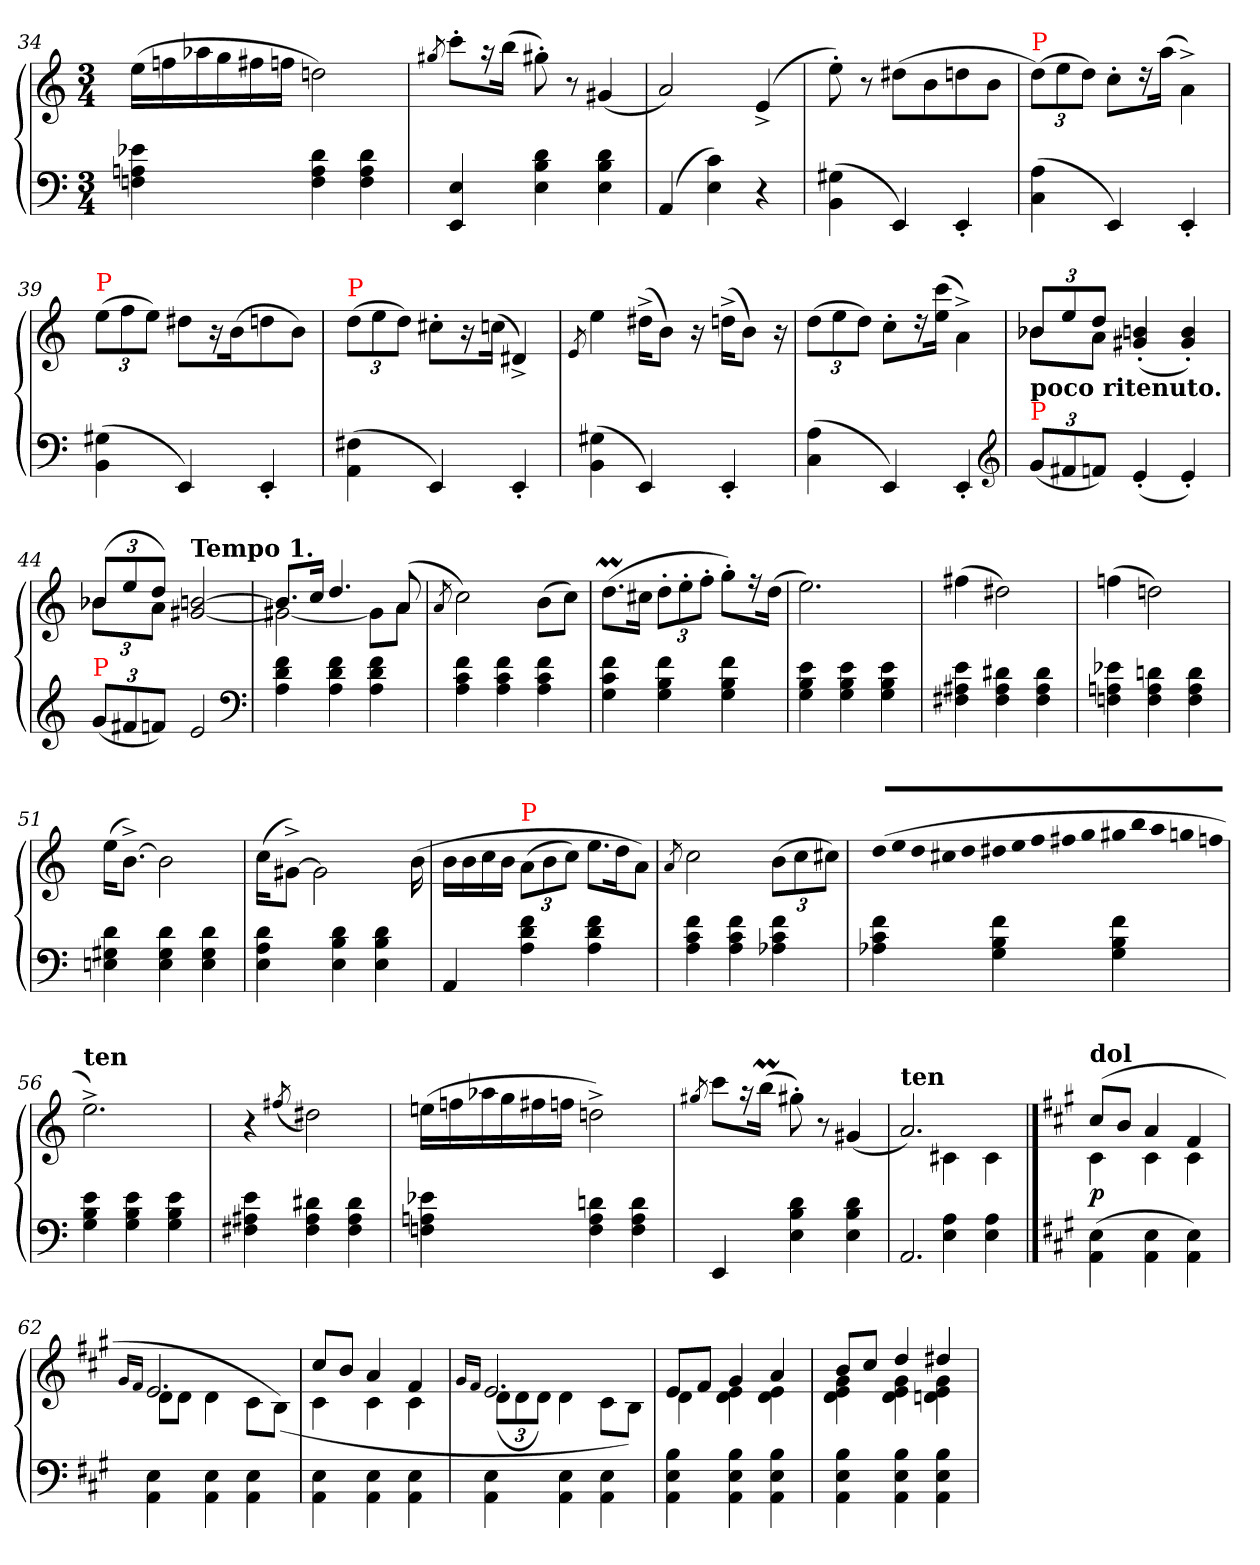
**kern	**kern	**dynam
*part1	*part1	*part1
*staff2	*staff1	*staff1/2
*clefF4	*clefG2	*
*k[]	*k[]	*
*a:	*a:	*
*M3/4	*M3/4	*
*	*Xtuplet	*
=34	=34	=34
4e-X 4An 4Fn	(>24eeLL	.
.	24ffn	.
.	24aa-X	.
.	24gg	.
.	24ff#X	.
.	24ffnJJ	.
4d 4A 4F	2ddn)	.
4d 4A 4F	.	.
=35	=35	=35
.	8qgg#X/	.
4E 4EE	8ccc'L	.
.	16r	.
.	(16bbJk	.
4d 4B 4E	8gg#X')	.
.	8r	.
4d 4B 4E	(4g#X	.
=36	=36	=36
(4AA	2a)	.
4c 4E)	.	.
4r	(4e^	.
=37	=37	=37
(4G#X 4BB	8ee')	.
.	8r	.
4EE)	(8dd#XL	.
.	8b	.
4EE'	8ddn	.
.	8bJ	.
=38	=38	=38
*	*tuplet	*
*	*Xbrackettup	*
!	!LO:TX:a:color=red:t=P	!
(4A 4C	(12ddL)	.
.	12ee	.
.	12ddJ)	.
4EE)	8cc'L	.
.	16r	.
.	(16aa\Jk	.
4EE'	4a^<\)	.
=39	=39	=39
!	!LO:TX:a:color=red:t=P	!
(4G#X 4BB	(12eeL	.
.	12ff	.
.	12eeJ)	.
4EE)	8dd#XL	.
.	16r	.
.	(16bk	.
4EE'	8ddn	.
.	8bJ)	.
=40	=40	=40
!	!LO:TX:a:color=red:t=P	!
(4F#X\ 4AA\	(12ddL	.
.	12ee	.
.	12ddJ)	.
4EE)	8cc#X'L	.
.	16r	.
.	(16ccnJk	.
4EE'	4d#X^)	.
=41	=41	=41
.	8qe/	.
(4G#X 4BB	4ee	.
4EE)	(16dd#X^<KL	.
.	8bJ)	.
.	16r	.
4EE'	(16ddn^<KL	.
.	8bJ)	.
.	16r	.
=42	=42	=42
(4A 4C	(12ddL	.
.	12ee	.
.	12ddJ)	.
4EE)	8cc'L	.
.	16r	.
.	(16ccc\ 16ee\Jk	.
4EE'	4a^<\)	.
*clefG2	*	*
=43	=43	=43
*	*^	*
*Xbrackettup	*	*Xtuplet	*
!	!LO:TX:b:B:t=poco ritenuto.	!	!
!LO:TX:a:color=red:t=P	!	!	!
(12gL	12b-XL	12b-XL	.
12f#X	12ee	12ryy	.
12fnJ)	12ddJ	12aJ	.
(4e'	(<4bn' 4g#X'	2ryy	.
4e')	4b' 4g#')	.	.
=44	=44	=44	=44
*	*tuplet	*	*
!LO:TX:a:color=red:t=P	!	!	!
(12gL	(12b-XL	12b-XL	.
12f#X	12ee	12ryy	.
12fnJ)	12ddJ)	12aJ	.
!	!LO:TX:a:B:t=Tempo 1.	!	!
2e	[2bn [2g#X	2ryy	.
*clefF4	*	*	*
=45	=45	=45	=45
4f 4d 4A	8.bL]	2g#X_	.
.	16ccJk	.	.
4f 4d 4A	4.dd	.	.
4f 4d 4A	.	8g#L]	.
.	(8a	8aJ	.
*	*v	*v	*
=46	=46	=46
.	8qa/	.
4f 4c 4A	2cc)	.
4f 4c 4A	.	.
4f 4c 4A	(8bL	.
.	8ccJ)	.
=47	=47	=47
4f 4c 4G	(8.ddML	.
.	16cc#XJk	.
4f 4B 4G	12dd'L	.
.	12ee'	.
.	12ff'J	.
4f 4B 4G	8gg'L)	.
.	16r	.
.	(16ddJk	.
=48	=48	=48
4e 4B 4G	2.ee)	.
4e 4B 4G	.	.
4e 4B 4G	.	.
=49	=49	=49
4e 4A#X 4F#X	(4ff#X	.
4d#X 4A# 4F#	2dd#X)	.
4d# 4A# 4F#	.	.
=50	=50	=50
4e-X 4An 4Fn	(4ffn	.
4dn 4A 4F	2ddn)	.
4d 4A 4F	.	.
=51	=51	=51
4d 4G#X 4En	(16eeKL	.
.	[8.b^<J)	.
4d 4G# 4E	2b]	.
4d 4G# 4E	.	.
=52	=52	=52
4d 4A 4E	(16cc\KL	.
.	[8g#X^<J)	.
.	2g#\]	.
4d 4B 4E	.	.
4d 4B 4E	.	.
.	(16b	.
=53	=53	=53
4AA	16bLL	.
.	16b	.
.	16cc	.
.	16bJJ	.
!	!LO:TX:a:color=red:t=P	!
4f 4d 4A	(12aL	.
.	12b	.
.	12ccJ)	.
*	*Xtuplet	*
4f 4d 4A	12.eeL	.
.	24ddk	.
.	12aJ)	.
=54	=54	=54
.	8qa/	.
4f 4c 4A	2cc	.
4f 4c 4A	.	.
*	*tuplet	*
4f 4c 4A-X	(12bL	.
.	12cc	.
.	12cc#XJ)	.
=55	=55	=55
*	*Xtuplet	*
!	!LO:N:vis=8	!
4f 4c 4A-X	(>20dd!/L	.
!	!LO:N:vis=8	!
.	20ee!	.
!	!LO:N:vis=8	!
.	20dd!	.
!	!LO:N:vis=8	!
.	20cc#X!	.
!	!LO:N:vis=8	!
.	20dd!	.
!	!LO:N:vis=8	!
4f 4B 4G	20dd#X!	.
!	!LO:N:vis=8	!
.	20ee!	.
!	!LO:N:vis=8	!
.	20ff!	.
!	!LO:N:vis=8	!
.	20ff#X!	.
!	!LO:N:vis=8	!
.	20gg!	.
!	!LO:N:vis=8	!
4f 4B 4G	20gg#X!	.
!	!LO:N:vis=8	!
.	20bb!	.
!	!LO:N:vis=8	!
.	20aa!	.
!	!LO:N:vis=8	!
.	20ggn!	.
!	!LO:N:vis=8	!
.	20ffn!J	.
=56	=56	=56
!	!LO:TX:a:B:t=ten	!
4e 4B 4G	2.ee^<)	.
4e 4B 4G	.	.
4e 4B 4G	.	.
=57	=57	=57
4e 4A#X 4F#X	4r	.
.	(>8qff#X/	.
4d#X 4A# 4F#	2dd#X)	.
4d# 4A# 4F#	.	.
=58	=58	=58
4e-X 4An 4Fn	(24eenLL	.
.	24ffn	.
.	24aa-X	.
.	24gg	.
.	24ff#X	.
.	24ffnJJ	.
4dn 4A 4F	2ddn^<)	.
4d 4A 4F	.	.
=59	=59	=59
.	8qgg#X/	.
4EE	8cccL	.
.	16r	.
.	(16bbmJk	.
4d 4B 4E	8gg#X')	.
.	8r	.
4d 4B 4E	(4g#X	.
=60	=60	=60
*^	*^	*
!	!	!LO:TX:a:B:t=ten	!	!
4ryy	2.AA/	2.a)	4ryy	.
4A\ 4E\	.	.	4c#X	.
4A\ 4E\	.	.	4c#	.
*v	*v	*	*	*
==	==	==	==
*k[f#c#g#]	*k[f#c#g#]	*	*
!	!LO:TX:a:B:t=dol	!	!
(4E\ 4AA\	(8cc#L	4c#	p
.	8bJ	.	.
4E\ 4AA\	4a	4c#	.
4E\ 4AA\)	4f#	4c#	.
=62	=62	=62	=62
.	16qg#/LL	.	.
.	16qf#/JJ	.	.
4E\ 4AA\	2.e	8dL	.
.	.	8dJ	.
4E\ 4AA\	.	4d	.
4E\ 4AA\	.	8c#L	.
.	.	(>8BJ)	.
=63	=63	=63	=63
4E\ 4AA\	8cc#L	4c#	.
.	8bJ	.	.
4E\ 4AA\	4a	4c#	.
4E\ 4AA\	4f#	4c#	.
=64	=64	=64	=64
.	16qg#/LL	.	.
.	16qf#/JJ	.	.
*	*	*tuplet	*
4E\ 4AA\	2.e	(12dL	.
.	.	12d	.
.	.	12dJ)	.
4E\ 4AA\	.	4d	.
4E\ 4AA\	.	8c#L	.
.	.	8BJ)	.
=65	=65	=65	=65
4B 4E 4AA	8eL	4d	.
.	8f#J	.	.
4B 4E 4AA	4g#	4e 4d	.
4B 4E 4AA	4a	4e 4d	.
=66	=66	=66	=66
4B 4E 4AA	8bL	4g# 4e 4d	.
.	8cc#J	.	.
4B 4E 4AA	4dd	4g# 4e 4d	.
4B 4E 4AA	4dd#X	4g# 4e 4dn	.
*	*v	*v	*
=	=	=
*-	*-	*-
